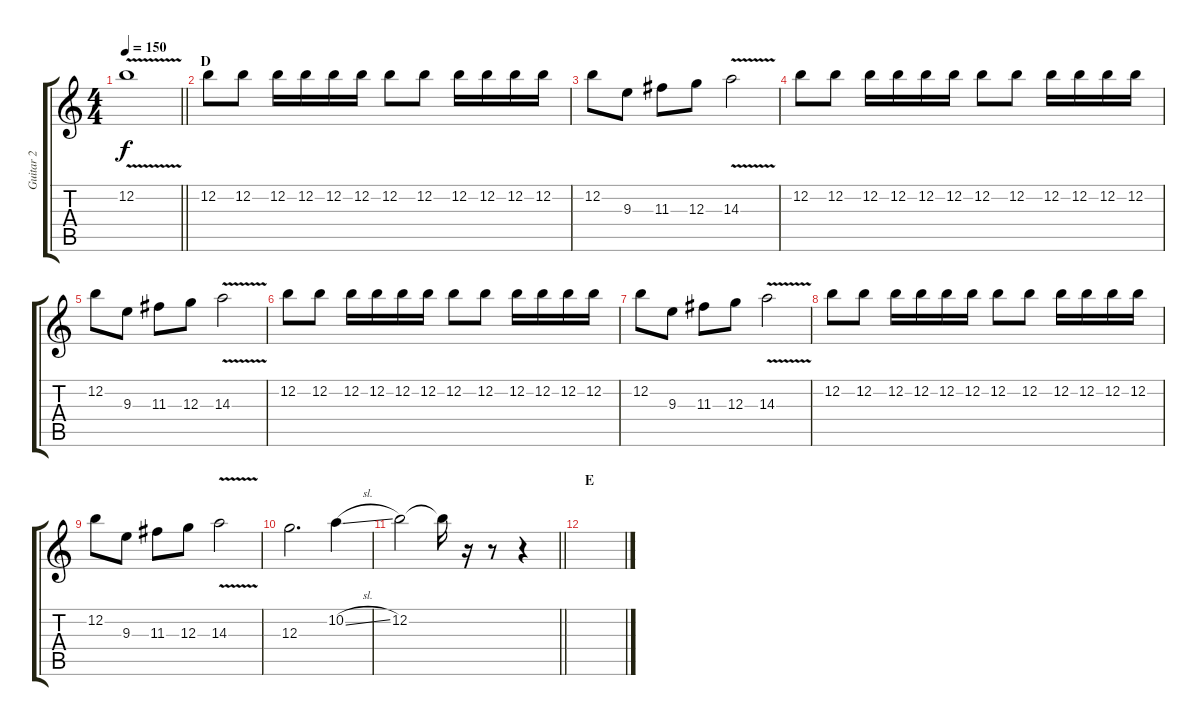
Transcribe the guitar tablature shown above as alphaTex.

\track ("Guitar 2" "Guitar 2") {instrument overdrivenguitar}
\staff {score tabs}
\tuning (E4 B3 G3 D3 A2 E2) {hide}
\ts (4 4)
\tempo 150
\clef g2
\barLineRight lightlight
\ks c
12.2{v}.1{dy f} |
\section ("" "D")
12.2.8 12.2.8 12.2.16 12.2.16 12.2.16 12.2.16 12.2.8 12.2.8 12.2.16 12.2.16 12.2.16 12.2.16 |
12.2.8 9.3.8 11.3.8 12.3.8 14.3{v}.2 |
12.2.8 12.2.8 12.2.16 12.2.16 12.2.16 12.2.16 12.2.8 12.2.8 12.2.16 12.2.16 12.2.16 12.2.16 |
12.2.8 9.3.8 11.3.8 12.3.8 14.3{v}.2 |
12.2.8 12.2.8 12.2.16 12.2.16 12.2.16 12.2.16 12.2.8 12.2.8 12.2.16 12.2.16 12.2.16 12.2.16 |
12.2.8 9.3.8 11.3.8 12.3.8 14.3{v}.2 |
12.2.8 12.2.8 12.2.16 12.2.16 12.2.16 12.2.16 12.2.8 12.2.8 12.2.16 12.2.16 12.2.16 12.2.16 |
12.2.8 9.3.8 11.3.8 12.3.8 14.3{v}.2 |
12.3.2{d} 10.2{sl}.4 |
\barLineRight lightlight
12.2.2 12.2{t}.16 r.16 r.8 r.4 |
\section ("" "E")
